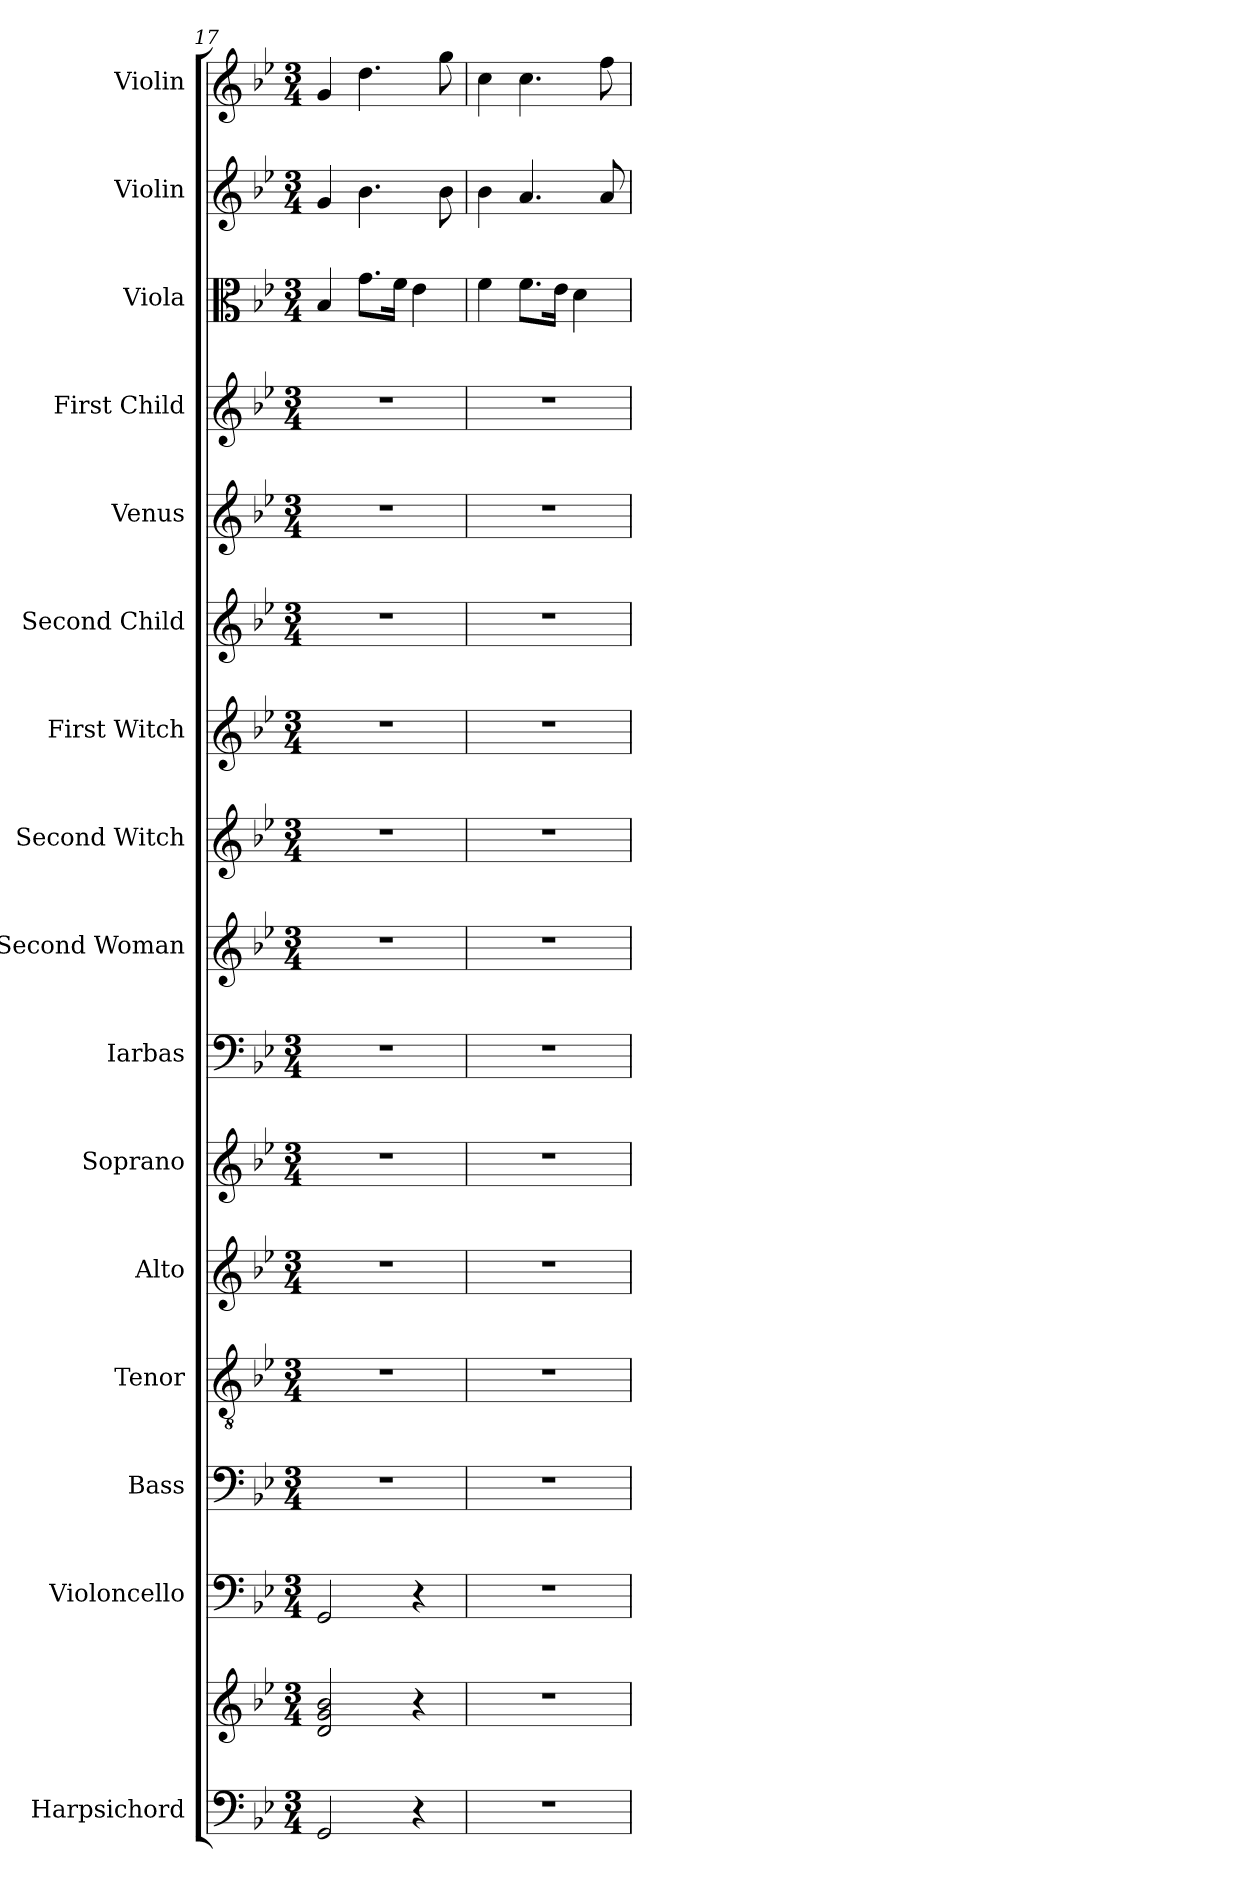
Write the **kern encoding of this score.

**kern	**kern	**kern	**kern	**kern	**kern	**kern	**kern	**kern	**kern	**kern	**kern	**kern	**kern	**kern	**kern	**kern
*part16	*part16	*part15	*part14	*part13	*part12	*part11	*part10	*part9	*part8	*part7	*part6	*part5	*part4	*part3	*part2	*part1
*staff17	*staff16	*staff15	*staff14	*staff13	*staff12	*staff11	*staff10	*staff9	*staff8	*staff7	*staff6	*staff5	*staff4	*staff3	*staff2	*staff1
*I"Harpsichord	*	*I"Violoncello	*I"Bass	*I"Tenor	*I"Alto	*I"Soprano	*I"Iarbas	*I"Second Woman	*I"Second Witch	*I"First Witch	*I"Second Child	*I"Venus	*I"First Child	*I"Viola	*I"Violin	*I"Violin
*I'Hch.	*	*I'Vc.	*I'B.	*I'T.	*I'A.	*I'S.	*I'I.	*I'2W	*I'W2.	*I'W1	*I'C2.	*I'V.	*I'C1	*I'Vla.	*I'Vln.	*I'Vln.
!!LO:LB:g=z
*clefF4	*clefG2	*clefF4	*clefF4	*clefGv2	*clefG2	*clefG2	*clefF4	*clefG2	*clefG2	*clefG2	*clefG2	*clefG2	*clefG2	*clefC3	*clefG2	*clefG2
*k[b-e-]	*k[b-e-]	*k[b-e-]	*k[b-e-]	*k[b-e-]	*k[b-e-]	*k[b-e-]	*k[b-e-]	*k[b-e-]	*k[b-e-]	*k[b-e-]	*k[b-e-]	*k[b-e-]	*k[b-e-]	*k[b-e-]	*k[b-e-]	*k[b-e-]
*M3/4	*M3/4	*M3/4	*M3/4	*M3/4	*M3/4	*M3/4	*M3/4	*M3/4	*M3/4	*M3/4	*M3/4	*M3/4	*M3/4	*M3/4	*M3/4	*M3/4
=17	=17	=17	=17	=17	=17	=17	=17	=17	=17	=17	=17	=17	=17	=17	=17	=17
2GG/	2d/ 2g/ 2b-/	2GG/	2.r	2.r	2.r	2.r	2.r	2.r	2.r	2.r	2.r	2.r	2.r	4B-/	4g/	4g/
.	.	.	.	.	.	.	.	.	.	.	.	.	.	8.g\L	4.b-\	4.dd\
.	.	.	.	.	.	.	.	.	.	.	.	.	.	16f\Jk	.	.
4r	4r	4r	.	.	.	.	.	.	.	.	.	.	.	4e-\	.	.
.	.	.	.	.	.	.	.	.	.	.	.	.	.	.	8b-\	8gg\
=18	=18	=18	=18	=18	=18	=18	=18	=18	=18	=18	=18	=18	=18	=18	=18	=18
2.r	2.r	2.r	2.r	2.r	2.r	2.r	2.r	2.r	2.r	2.r	2.r	2.r	2.r	4f\	4b-\	4cc\
.	.	.	.	.	.	.	.	.	.	.	.	.	.	8.f\L	4.a/	4.cc\
.	.	.	.	.	.	.	.	.	.	.	.	.	.	16e-\Jk	.	.
.	.	.	.	.	.	.	.	.	.	.	.	.	.	4d\	.	.
.	.	.	.	.	.	.	.	.	.	.	.	.	.	.	8a/	8ff\
=	=	=	=	=	=	=	=	=	=	=	=	=	=	=	=	=
*-	*-	*-	*-	*-	*-	*-	*-	*-	*-	*-	*-	*-	*-	*-	*-	*-
